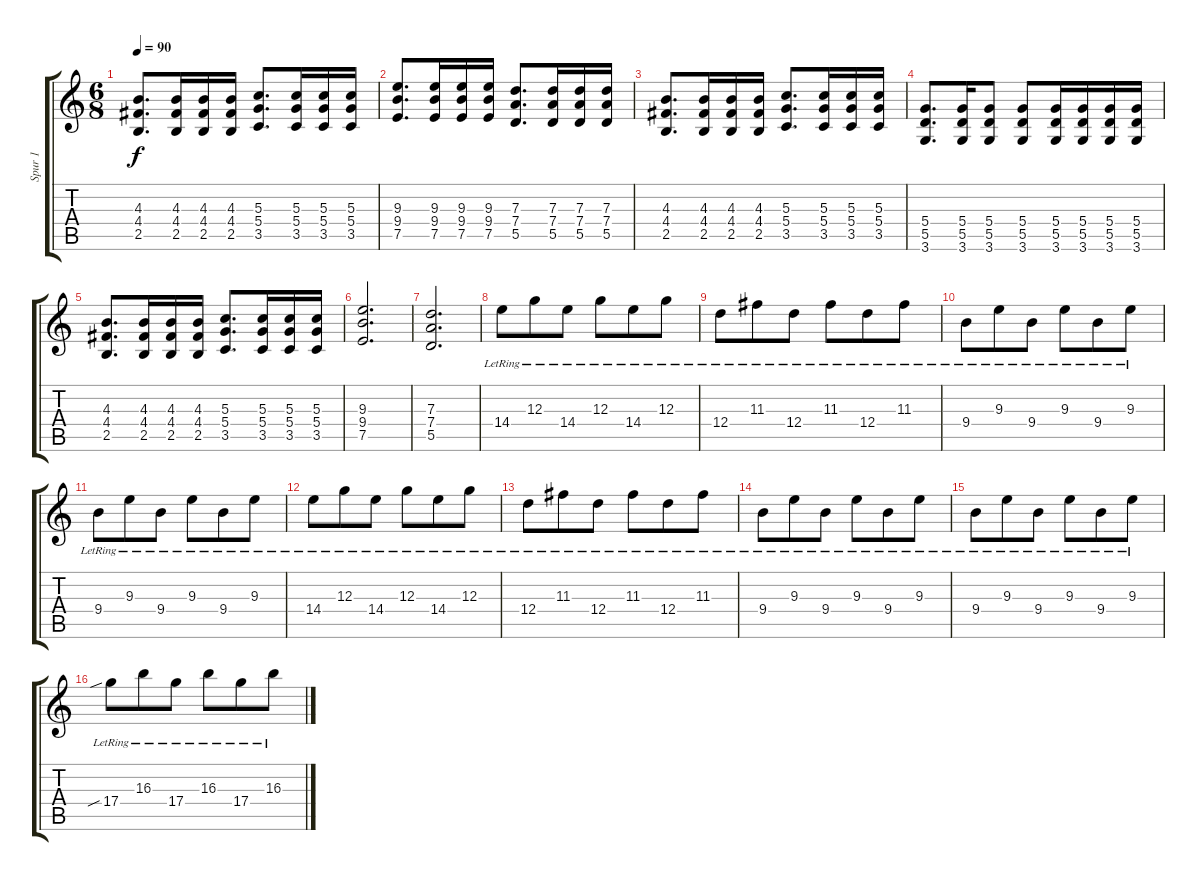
\track ("Spur 1" "Spur 1") {instrument electricguitarclean}
\staff {score tabs}
\tuning (E4 B3 G3 D3 A2 E2) {hide}
\ts (6 8)
\tempo 90
\clef g2
\ks c
(4.3 4.4 2.5).8{d dy f} (4.3 4.4 2.5).16 (4.3 4.4 2.5).16 (4.3 4.4 2.5).16 (5.3 5.4 3.5).8{d} (5.3 5.4 3.5).16 (5.3 5.4 3.5).16 (5.3 5.4 3.5).16 |
(9.3 9.4 7.5).8{d} (9.3 9.4 7.5).16 (9.3 9.4 7.5).16 (9.3 9.4 7.5).16 (7.3 7.4 5.5).8{d} (7.3 7.4 5.5).16 (7.3 7.4 5.5).16 (7.3 7.4 5.5).16 |
(4.3 4.4 2.5).8{d} (4.3 4.4 2.5).16 (4.3 4.4 2.5).16 (4.3 4.4 2.5).16 (5.3 5.4 3.5).8{d} (5.3 5.4 3.5).16 (5.3 5.4 3.5).16 (5.3 5.4 3.5).16 |
(5.4 5.5 3.6).8{d} (5.4 5.5 3.6).16 (5.4 5.5 3.6).8 (5.4 5.5 3.6).8 (5.4 5.5 3.6).16 (5.4 5.5 3.6).16 (5.4 5.5 3.6).16 (5.4 5.5 3.6).16 |
(4.3 4.4 2.5).8{d} (4.3 4.4 2.5).16 (4.3 4.4 2.5).16 (4.3 4.4 2.5).16 (5.3 5.4 3.5).8{d} (5.3 5.4 3.5).16 (5.3 5.4 3.5).16 (5.3 5.4 3.5).16 |
(9.3 9.4 7.5).2{d} |
(7.3 7.4 5.5).2{d} |
14.4{lr}.8 12.3{lr}.8 14.4{lr}.8 12.3{lr}.8 14.4{lr}.8 12.3{lr}.8 |
12.4{lr}.8 11.3{lr}.8 12.4{lr}.8 11.3{lr}.8 12.4{lr}.8 11.3{lr}.8 |
9.4{lr}.8 9.3{lr}.8 9.4{lr}.8 9.3{lr}.8 9.4{lr}.8 9.3{lr}.8 |
9.4{lr}.8 9.3{lr}.8 9.4{lr}.8 9.3{lr}.8 9.4{lr}.8 9.3{lr}.8 |
14.4{lr}.8 12.3{lr}.8 14.4{lr}.8 12.3{lr}.8 14.4{lr}.8 12.3{lr}.8 |
12.4{lr}.8 11.3{lr}.8 12.4{lr}.8 11.3{lr}.8 12.4{lr}.8 11.3{lr}.8 |
9.4{lr}.8 9.3{lr}.8 9.4{lr}.8 9.3{lr}.8 9.4{lr}.8 9.3{lr}.8 |
9.4{lr}.8 9.3{lr}.8 9.4{lr}.8 9.3{lr}.8 9.4{lr}.8 9.3{lr}.8 |
17.4{sib lr}.8 16.3{lr}.8 17.4{lr}.8 16.3{lr}.8 17.4{lr}.8 16.3{lr}.8
